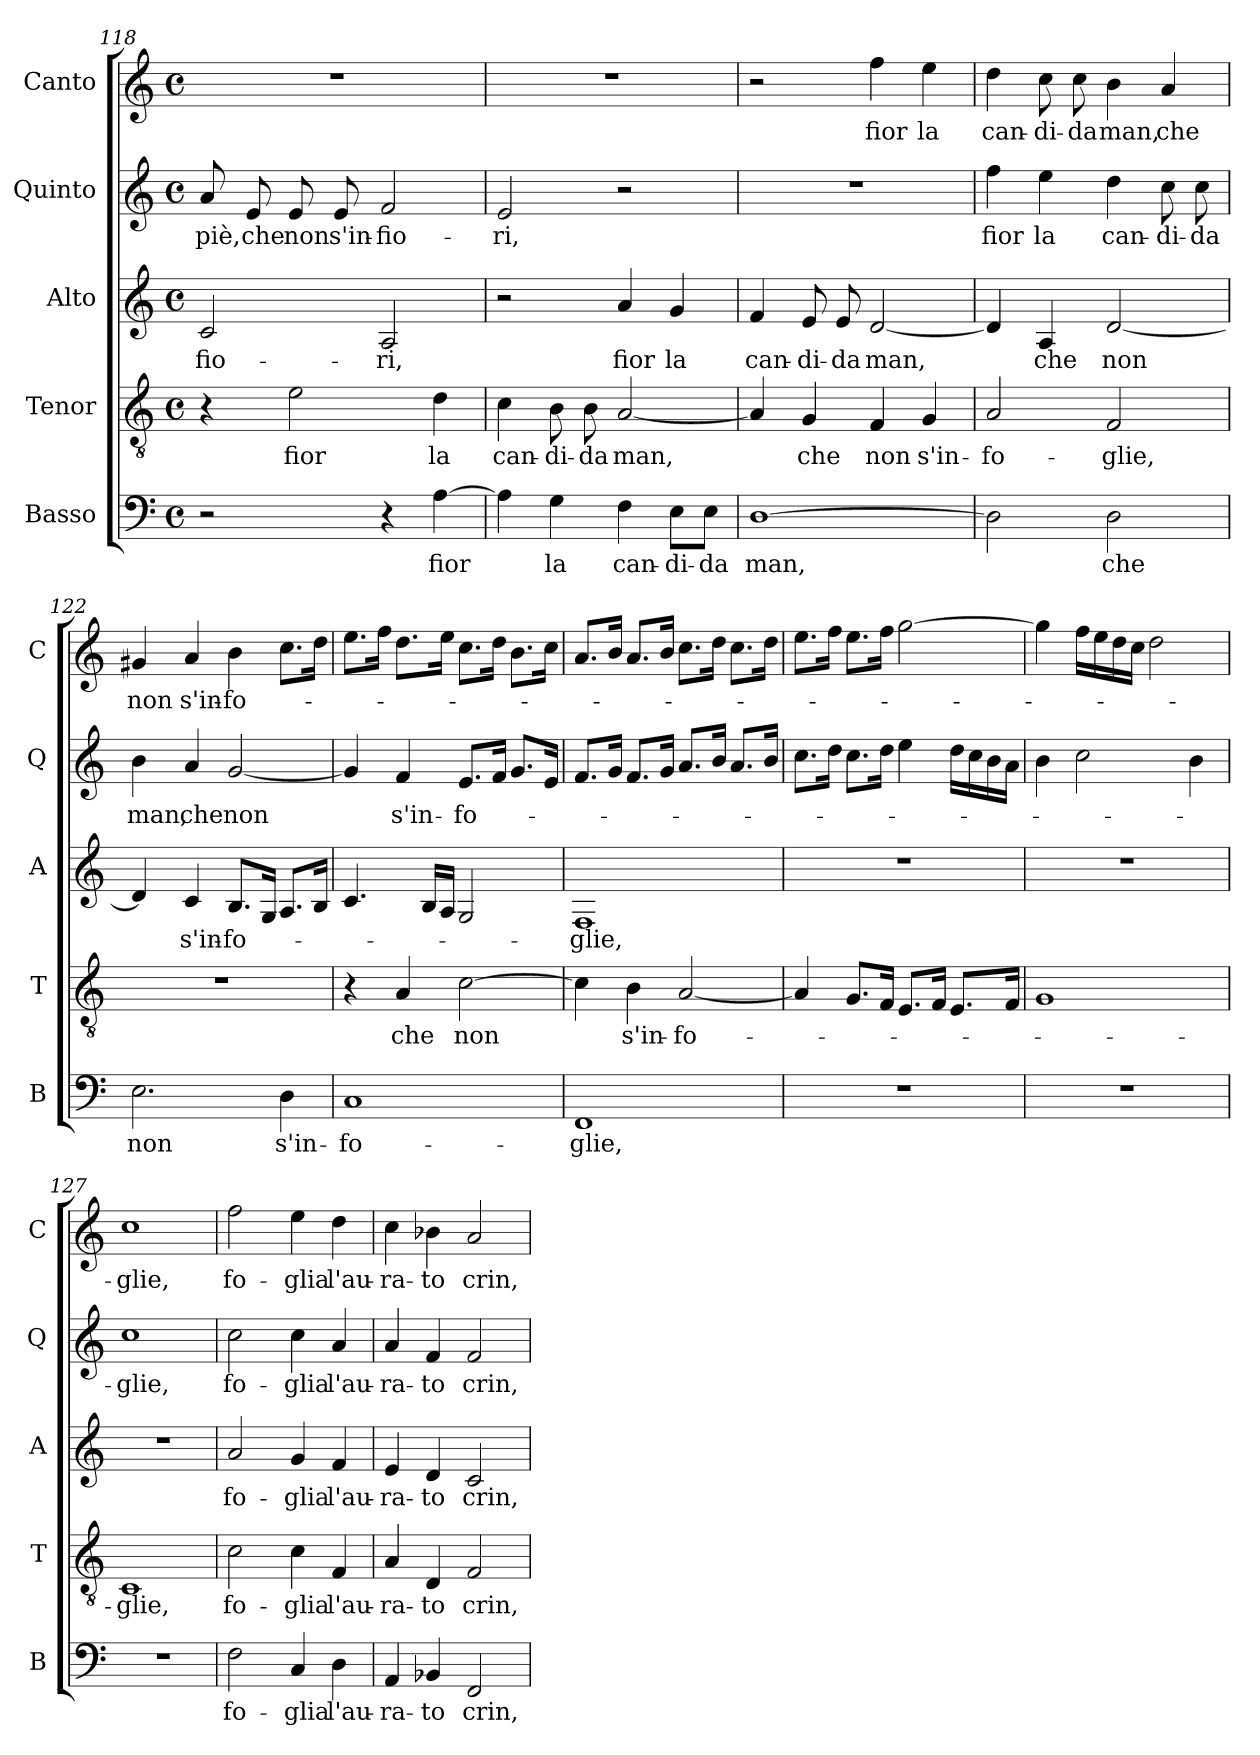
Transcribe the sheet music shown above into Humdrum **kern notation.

**kern	**text	**kern	**text	**kern	**text	**kern	**text	**kern	**text
*part5	*part5	*part4	*part4	*part3	*part3	*part2	*part2	*part1	*part1
*staff5	*staff5	*staff4	*staff4	*staff3	*staff3	*staff2	*staff2	*staff1	*staff1
*I"Basso	*	*I"Tenor	*	*I"Alto	*	*I"Quinto	*	*I"Canto	*
*I'B	*	*I'T	*	*I'A	*	*I'Q	*	*I'C	*
*clefF4	*	*clefGv2	*	*clefG2	*	*clefG2	*	*clefG2	*
*k[]	*	*k[]	*	*k[]	*	*k[]	*	*k[]	*
*C:	*	*C:	*	*C:	*	*C:	*	*C:	*
*M4/4	*	*M4/4	*	*M4/4	*	*M4/4	*	*M4/4	*
*met(c)	*	*met(c)	*	*met(c)	*	*met(c)	*	*met(c)	*
=118	=118	=118	=118	=118	=118	=118	=118	=118	=118
!	!	!	!	!	!LO:LY:b	!	!LO:LY:b	!	!
2r	.	4r	.	2c/	-fio-	8a/	piè,	1r	.
!	!	!	!	!	!	!	!LO:LY:b	!	!
.	.	.	.	.	.	8e/	che	.	.
!	!	!	!LO:LY:b	!	!	!	!LO:LY:b	!	!
.	.	2e\	fior	.	.	8e/	non	.	.
!	!	!	!	!	!	!	!LO:LY:b	!	!
.	.	.	.	.	.	8e/	s'in-	.	.
!	!	!	!	!	!LO:LY:b	!	!LO:LY:b	!	!
4r	.	.	.	2A/	-ri,	2f/	-fio-	.	.
!	!LO:LY:b	!	!LO:LY:b	!	!	!	!	!	!
[4A\	fior	4d\	la	.	.	.	.	.	.
=119	=119	=119	=119	=119	=119	=119	=119	=119	=119
!	!	!	!LO:LY:b	!	!	!	!LO:LY:b	!	!
4A\]	.	4c\	can-	2r	.	2e/	-ri,	1r	.
!	!LO:LY:b	!	!LO:LY:b	!	!	!	!	!	!
4G\	la	8B\	-di-	.	.	.	.	.	.
!	!	!	!LO:LY:b	!	!	!	!	!	!
.	.	8B\	-da	.	.	.	.	.	.
!	!LO:LY:b	!	!LO:LY:b	!	!LO:LY:b	!	!	!	!
4F\	can-	[2A/	man,	4a/	fior	2r	.	.	.
!	!LO:LY:b	!	!	!	!LO:LY:b	!	!	!	!
8E\L	-di-	.	.	4g/	la	.	.	.	.
!	!LO:LY:b	!	!	!	!	!	!	!	!
8E\J	-da	.	.	.	.	.	.	.	.
=120	=120	=120	=120	=120	=120	=120	=120	=120	=120
!	!LO:LY:b	!	!	!	!LO:LY:b	!	!	!	!
[1D	man,	4A/]	.	4f/	can-	1r	.	2r	.
!	!	!	!LO:LY:b	!	!LO:LY:b	!	!	!	!
.	.	4G/	che	8e/	-di-	.	.	.	.
!	!	!	!	!	!LO:LY:b	!	!	!	!
.	.	.	.	8e/	-da	.	.	.	.
!	!	!	!LO:LY:b	!	!LO:LY:b	!	!	!	!LO:LY:b
.	.	4F/	non	[2d/	man,	.	.	4ff\	fior
!	!	!	!LO:LY:b	!	!	!	!	!	!LO:LY:b
.	.	4G/	s'in-	.	.	.	.	4ee\	la
!!LO:PB:g=z
=121	=121	=121	=121	=121	=121	=121	=121	=121	=121
!	!	!	!LO:LY:b	!	!	!	!LO:LY:b	!	!LO:LY:b
2D\]	.	2A/	-fo-	4d/]	.	4ff\	fior	4dd\	can-
!	!	!	!	!	!LO:LY:b	!	!LO:LY:b	!	!LO:LY:b
.	.	.	.	4A/	che	4ee\	la	8cc\	-di-
!	!	!	!	!	!	!	!	!	!LO:LY:b
.	.	.	.	.	.	.	.	8cc\	-da
!	!LO:LY:b	!	!LO:LY:b	!	!LO:LY:b	!	!LO:LY:b	!	!LO:LY:b
2D\	che	2F/	-glie,	[2d/	non	4dd\	can-	4b\	man,
!	!	!	!	!	!	!	!LO:LY:b	!	!LO:LY:b
.	.	.	.	.	.	8cc\	-di-	4a/	che
!	!	!	!	!	!	!	!LO:LY:b	!	!
.	.	.	.	.	.	8cc\	-da	.	.
=122	=122	=122	=122	=122	=122	=122	=122	=122	=122
!	!LO:LY:b	!	!	!	!	!	!LO:LY:b	!	!LO:LY:b
2.E\	non	1r	.	4d/]	.	4b\	man,	4g#X/	non
!	!	!	!	!	!LO:LY:b	!	!LO:LY:b	!	!LO:LY:b
.	.	.	.	4c/	s'in-	4a/	che	4a/	s'in-
!	!	!	!	!	!LO:LY:b	!	!LO:LY:b	!	!LO:LY:b
.	.	.	.	8.B/L	-fo-	[2g/	non	4b\	-fo-
.	.	.	.	16G/Jk	.	.	.	.	.
!	!LO:LY:b	!	!	!	!	!	!	!	!
4D\	s'in-	.	.	8.A/L	.	.	.	8.cc\L	.
.	.	.	.	16B/Jk	.	.	.	16dd\Jk	.
=123	=123	=123	=123	=123	=123	=123	=123	=123	=123
!	!LO:LY:b	!	!	!	!	!	!	!	!
1C	-fo-	4r	.	4.c/	.	4g/]	.	8.ee\L	.
.	.	.	.	.	.	.	.	16ff\Jk	.
!	!	!	!LO:LY:b	!	!	!	!LO:LY:b	!	!
.	.	4A/	che	.	.	4f/	s'in-	8.dd\L	.
.	.	.	.	16B/LL	.	.	.	.	.
.	.	.	.	16A/JJ	.	.	.	16ee\Jk	.
!	!	!	!LO:LY:b	!	!	!	!LO:LY:b	!	!
.	.	[2c\	non	2G/	.	8.e/L	-fo-	8.cc\L	.
.	.	.	.	.	.	16f/Jk	.	16dd\Jk	.
.	.	.	.	.	.	8.g/L	.	8.b\L	.
.	.	.	.	.	.	16e/Jk	.	16cc\Jk	.
!!LO:LB:g=z
=124	=124	=124	=124	=124	=124	=124	=124	=124	=124
!	!LO:LY:b	!	!	!	!LO:LY:b	!	!	!	!
1FF	-glie,	4c\]	.	1F	-glie,	8.f/L	.	8.a/L	.
.	.	.	.	.	.	16g/Jk	.	16b/Jk	.
!	!	!	!LO:LY:b	!	!	!	!	!	!
.	.	4B\	s'in-	.	.	8.f/L	.	8.a/L	.
.	.	.	.	.	.	16g/Jk	.	16b/Jk	.
!	!	!	!LO:LY:b	!	!	!	!	!	!
.	.	[2A/	-fo-	.	.	8.a/L	.	8.cc\L	.
.	.	.	.	.	.	16b/Jk	.	16dd\Jk	.
.	.	.	.	.	.	8.a/L	.	8.cc\L	.
.	.	.	.	.	.	16b/Jk	.	16dd\Jk	.
=125	=125	=125	=125	=125	=125	=125	=125	=125	=125
1r	.	4A/]	.	1r	.	8.cc\L	.	8.ee\L	.
.	.	.	.	.	.	16dd\Jk	.	16ff\Jk	.
.	.	8.G/L	.	.	.	8.cc\L	.	8.ee\L	.
.	.	16F/Jk	.	.	.	16dd\Jk	.	16ff\Jk	.
.	.	8.E/L	.	.	.	4ee\	.	[2gg\	.
.	.	16F/Jk	.	.	.	.	.	.	.
.	.	8.E/L	.	.	.	16dd\LL	.	.	.
.	.	.	.	.	.	16cc\	.	.	.
.	.	.	.	.	.	16b\	.	.	.
.	.	16F/Jk	.	.	.	16a\JJ	.	.	.
=126	=126	=126	=126	=126	=126	=126	=126	=126	=126
1r	.	1G	.	1r	.	4b\	.	4gg\]	.
.	.	.	.	.	.	2cc\	.	16ff\LL	.
.	.	.	.	.	.	.	.	16ee\	.
.	.	.	.	.	.	.	.	16dd\	.
.	.	.	.	.	.	.	.	16cc\JJ	.
.	.	.	.	.	.	.	.	2dd\	.
.	.	.	.	.	.	4b\	.	.	.
=127	=127	=127	=127	=127	=127	=127	=127	=127	=127
!	!	!	!LO:LY:b	!	!	!	!LO:LY:b	!	!LO:LY:b
1r	.	1C	-glie,	1r	.	1cc	-glie,	1cc	-glie,
!!LO:LB:g=z
=128	=128	=128	=128	=128	=128	=128	=128	=128	=128
!	!LO:LY:b	!	!LO:LY:b	!	!LO:LY:b	!	!LO:LY:b	!	!LO:LY:b
2F\	fo-	2c\	fo-	2a/	fo-	2cc\	fo-	2ff\	fo-
!	!LO:LY:b	!	!LO:LY:b	!	!LO:LY:b	!	!LO:LY:b	!	!LO:LY:b
4C/	-glia	4c\	-glia	4g/	-glia	4cc\	-glia	4ee\	-glia
!	!LO:LY:b	!	!LO:LY:b	!	!LO:LY:b	!	!LO:LY:b	!	!LO:LY:b
4D\	l'au-	4F/	l'au-	4f/	l'au-	4a/	l'au-	4dd\	l'au-
=129	=129	=129	=129	=129	=129	=129	=129	=129	=129
!	!LO:LY:b	!	!LO:LY:b	!	!LO:LY:b	!	!LO:LY:b	!	!LO:LY:b
4AA/	-ra-	4A/	-ra-	4e/	-ra-	4a/	-ra-	4cc\	-ra-
!	!LO:LY:b	!	!LO:LY:b	!	!LO:LY:b	!	!LO:LY:b	!	!LO:LY:b
4BB-X/	-to	4D/	-to	4d/	-to	4f/	-to	4b-X\	-to
!	!LO:LY:b	!	!LO:LY:b	!	!LO:LY:b	!	!LO:LY:b	!	!LO:LY:b
2FF/	crin,	2F/	crin,	2c/	crin,	2f/	crin,	2a/	crin,
=	=	=	=	=	=	=	=	=	=
*-	*-	*-	*-	*-	*-	*-	*-	*-	*-
